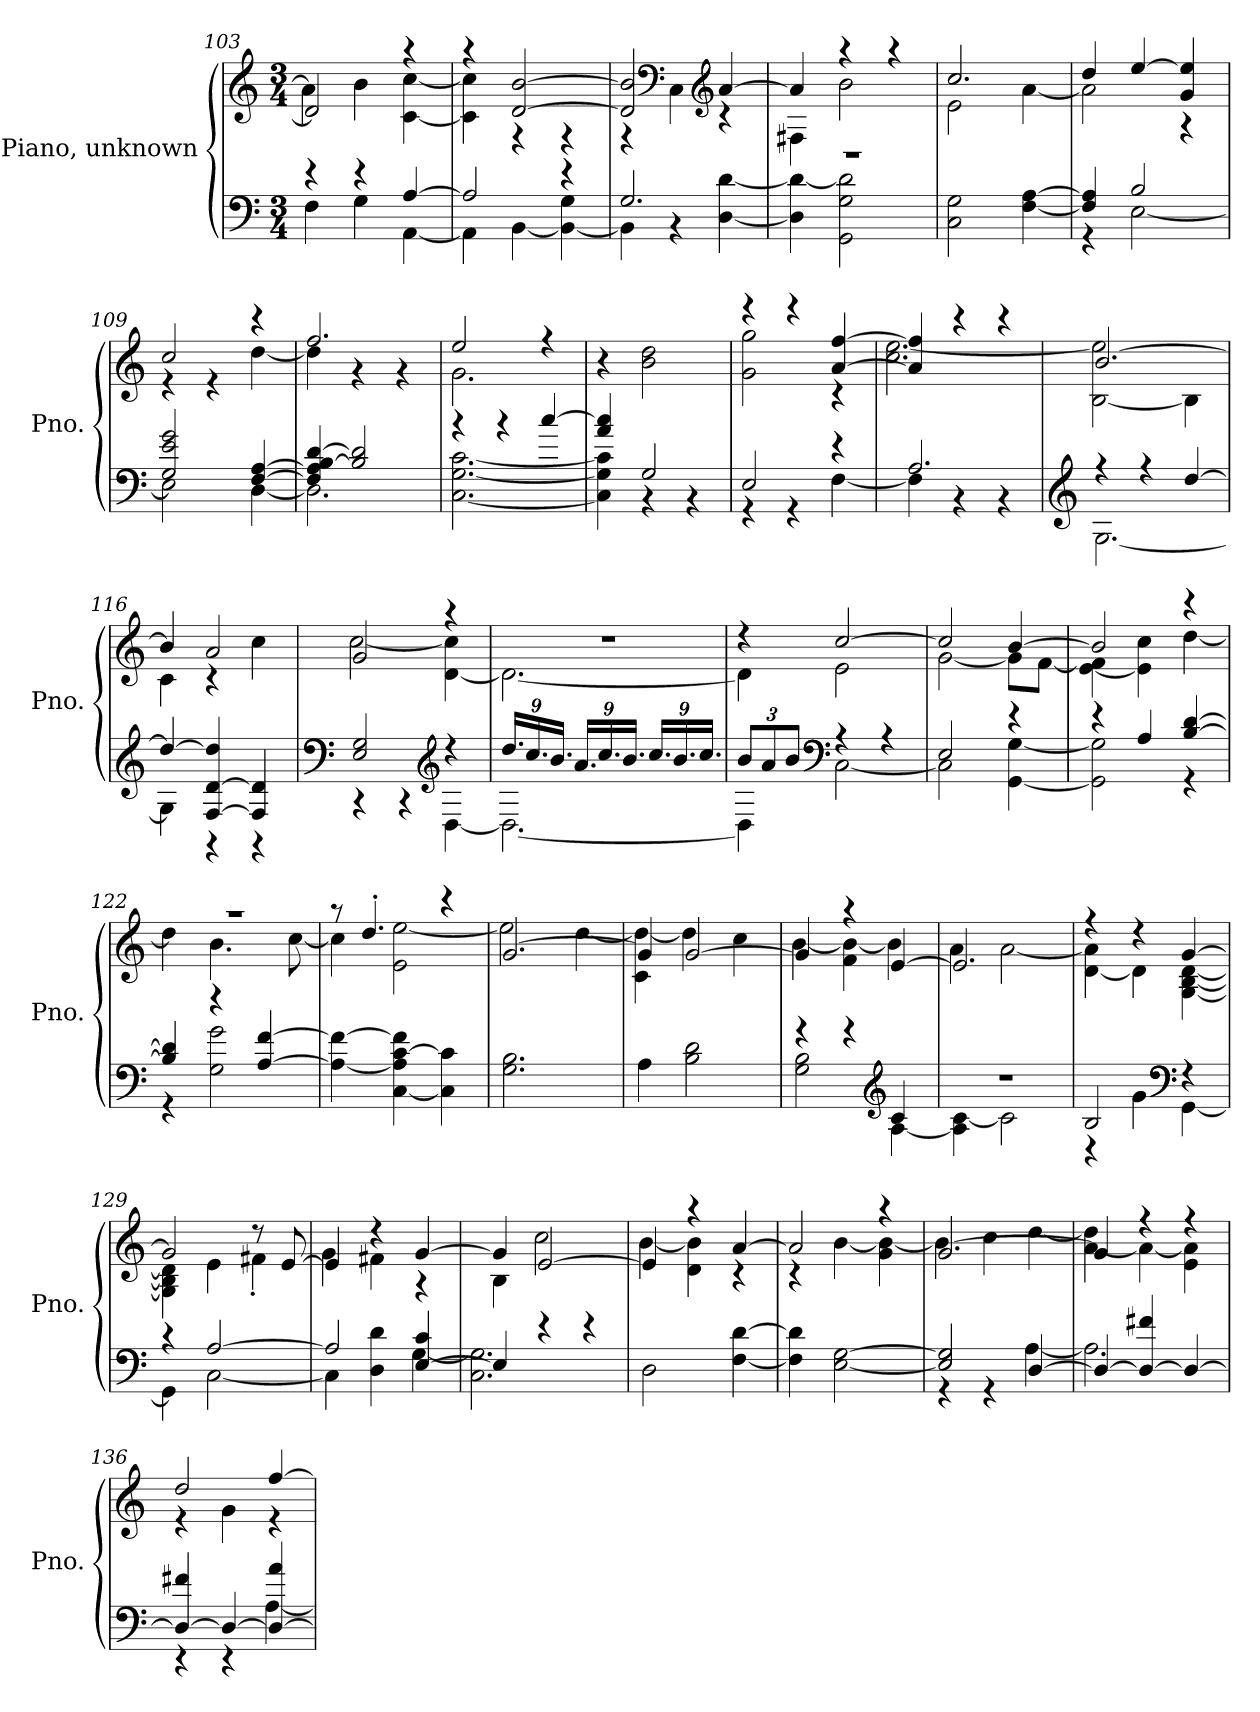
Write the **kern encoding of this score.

**kern	**kern
*part1	*part1
*staff2	*staff1
*I"Piano, unknown	*
*I'Pno.	*
*clefF4	*clefG2
*k[]	*k[]
*M3/4	*M3/4
=103	=103
*^	*^
4r	4F\	2d/]	4a\]
4r	4G\	.	4b\
[4A/	[4AA\	4r	[4c\ [4cc\
=104	=104	=104	=104
2A/]	4AA\]	4r	4c\] 4cc\]
.	[4BB\	[2d/ [2b/	4r
4r	4BB\_ 4G\	.	4r
=105	=105	=105	=105
2.G/	4BB\]	2d/] 2b/]	4r
*	*	*clefF4	*
.	4r	.	4C\
*	*	*clefG2	*
.	[4D\ [4d\	[4a/	4r
!!LO:LB:g=z	!!
=106	=106	=106	=106
2.r	4D\] 4d\_	4a/]	4F#X\
.	2GG\ 2G\ 2d\]	4r	2b\
.	.	4r	.
*v	*v	*	*
=107	=107	=107
2C\ 2G\	2.cc/	2e\
[4F\ [4A\	.	[4a\
=108	=108	=108
*^	*	*
4F/] 4A/]	4r	4dd/	2a\]
2B/	[2E\	[4ee/	.
.	.	4g/ 4ee/]	4r
=109	=109	=109	=109
2G/ 2e/ 2g/	2E\]	2cc/	4r
.	.	.	4r
[4F/ [4A/	[4D\	4r	[4dd\
=110	=110	=110	=110
4F/] 4A/] [4B/ [4d/	2.D\]	2.ff/	4dd\]
2B/] 2d/]	.	.	4r
.	.	.	4r
=111	=111	=111	=111
4r	[2.C\ [2.G\ [2.c\	2ee/	2.g\
4r	.	.	.
[4cc/	.	4r	.
*	*	*v	*v
=112	=112	=112
4a/ 4cc/]	4C\] 4G\] 4c\]	4r
2G/	4r	2b\ 2dd\
.	4r	.
=113	=113	=113
*	*	*^
2E/	4r	4r	2g\ 2gg\
.	4r	4r	.
4r	[4F\	[4a/ [4ff/	4r
=114	=114	=114	=114
2.A/	4F\]	4a/] 4ff/]	2.cc\ [2.ee\
.	4r	4r	.
.	4r	4r	.
!!LO:LB:g=z	!!
=115	=115	=115	=115
*clefG2	*	*	*
4r	[2.G\	[2.b/	[2B\ 2ee\]
4r	.	.	.
[4dd/	.	.	4B\]
=116	=116	=116	=116
4dd/_	4G\]	4b/]	4c\
[4F/ [4d/ 4dd/]	4r	2a/	4r
4F/] 4d/]	4r	.	4cc\
=117	=117	=117	=117
*clefF4	*	*	*
2E/ 2G/	4r	2g/	[2cc\
.	4r	.	.
*clefG2	*	*	*
4r	[4D\	4r	[4d\ 4cc\]
=118	=118	=118	=118
*Xbrackettup	*	*	*
18.dd/LL	2.D\_	2.r	2.d\_
18.cc/	.	.	.
18.b/JJ	.	.	.
18.a/LL	.	.	.
18.cc/	.	.	.
18.b/JJ	.	.	.
18.cc/LL	.	.	.
18.b/	.	.	.
18.cc/JJ	.	.	.
=119	=119	=119	=119
12b/L	4D\]	4r	4d\]
12a/	.	.	.
12b/J	.	.	.
*clefF4	*	*	*
4r	[2C\	[2cc/	2e\
4r	.	.	.
=120	=120	=120	=120
2E/	2C\]	2cc/]	[2g\
4r	[4GG\ [4G\	[4b/	8g\L]
.	.	.	[8f\J
!!LO:LB:g=z	!!
=121	=121	=121	=121
4r	2GG\] 2G\]	2b/]	[4e\ 4f\]
4A/	.	.	4e\] 4cc\
[4B/ [4d/	4r	4r	[4dd\
=122	=122	=122	=122
4B/] 4d/]	4r	2.r	4dd\]
4r	2G\ 2g\	.	4.b\
[4A/ [4f/	.	.	.
.	.	.	[8cc\
*v	*v	*	*
=123	=123	=123
4A\_ 4f\_	8r	4cc\]
.	4.dd'/	.
[4C\ 4A\] [4c\ 4f\]	.	2e\ [2ee\
4C\] 4c\]	4r	.
=124	=124	=124
2.G\ 2.B\	[2.g/	2ee\]
.	.	[4dd\
=125	=125	=125
4A\	4g/]	4c\ 4dd\_
2B\ 2d\	[2g/	4dd\]
.	.	4cc\
=126	=126	=126
*^	*	*
4r	2G\ 2B\	4g/]	[4b\
4r	.	4r	4f\ 4b\_
*clefG2	*	*	*
4c/	[4A\	[4e/	4b\]
=127	=127	=127	=127
2.r	4A\] [4c\	2.e/]	4a\
.	2c\]	.	[2a\
=128	=128	=128	=128
2B/	4r	4r	[4d\ 4a\]
.	4g\	4r	4d\]
*clefF4	*	*	*
4r	[4GG\	[4g/	[4G\ [4B\ [4d\
!!LO:LB:g=z	!!
=129	=129	=129	=129
4r	4GG\]	2g/]	4G\] 4B\] 4d\]
[2A/	[2C\	.	4e\
.	.	8r	4f#X'\
.	.	[8e/	.
=130	=130	=130	=130
2A/]	4C\]	4e/]	4g\
.	4D\ 4d\	4r	4f#X\
[4E/ 4c/	[4G\	[4g/	4r
=131	=131	=131	=131
4E/]	2.C\ 2.G\]	4g/]	4B\
4r	.	[2e/	2cc\
4r	.	.	.
*v	*v	*	*
=132	=132	=132
2D\	4e/]	[4b\
.	4r	4d\ 4b\]
[4F\ [4d\	[4a/	4r
=133	=133	=133
4F\] 4d\]	2a/]	4r
[2E\ [2G\	.	[4b\
.	4r	4g\ 4b\_
=134	=134	=134
*^	*	*
2E/] 2G/]	4r	[2.g/	4b\]
.	4r	.	4cc\
[4D/	[4A\	.	[4dd\
=135	=135	=135	=135
4D/_	2.A\]	4g/]	[4a\ 4dd\]
4D/_ 4f#X/	.	4r	4a\_
4D/_	.	4r	4e\ 4a\]
=136	=136	=136	=136
4D/_ 4f#X/	4r	2dd/	4r
4D/_	4r	.	4g\
4D/_ 4a/	[4A\	[4ff/	4r
*v	*v	*	*
*	*v	*v
=	=
*-	*-
